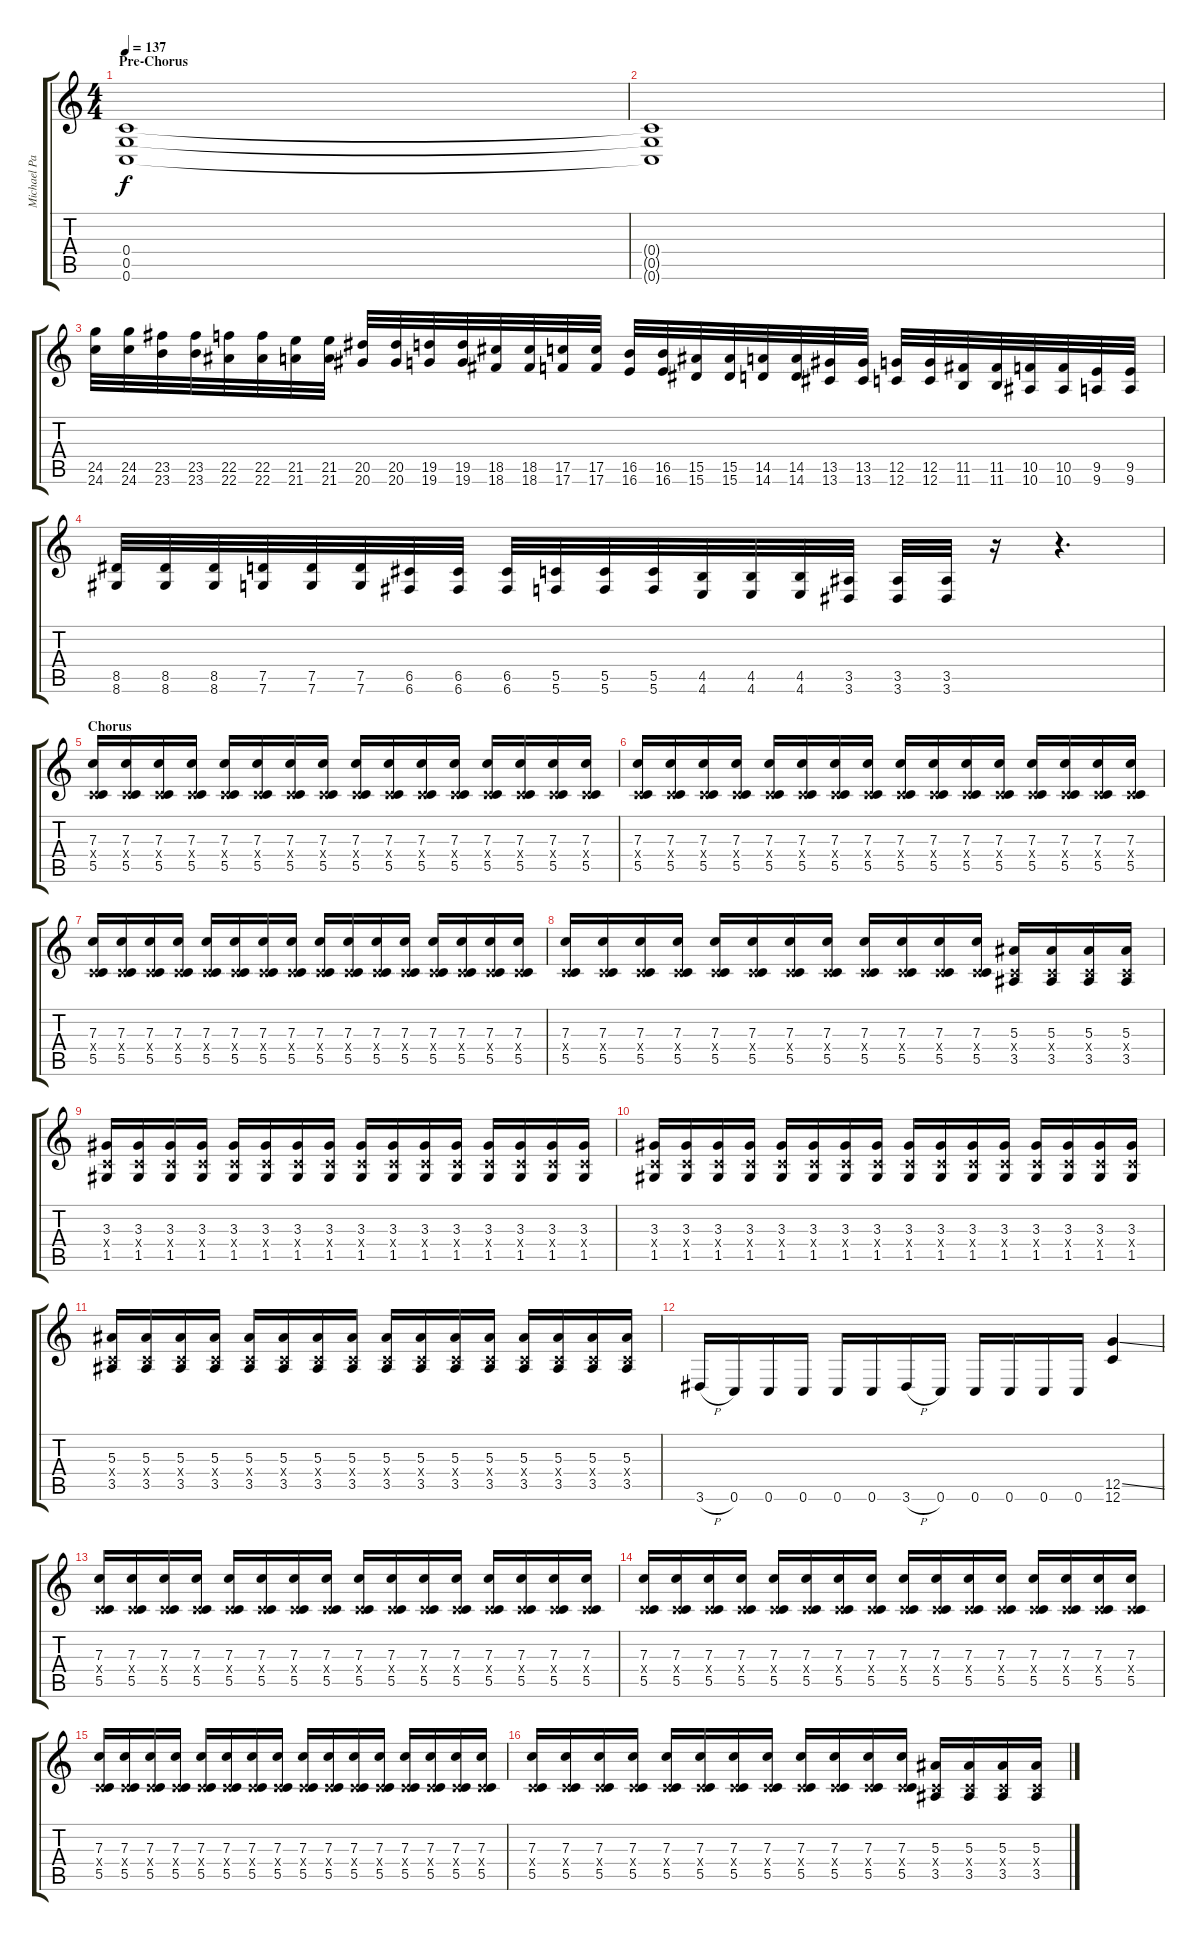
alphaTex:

\track ("Michael Padge (Lead Guitar)" "Michael Pa") {instrument distortionguitar}
\staff {score tabs}
\tuning (D4 A3 F3 C3 G2 C2) {hide}
\ts (4 4)
\section ("" "Pre-Chorus")
\tempo 137
\clef g2
\ks c
(0.4 0.5 0.6).1{dy f} |
(0.4{t} 0.5{t} 0.6{t}).1 |
(24.5 24.6).32 (24.5 24.6).32 (23.5 23.6).32 (23.5 23.6).32 (22.5 22.6).32 (22.5 22.6).32 (21.5 21.6).32 (21.5 21.6).32 (20.5 20.6).32 (20.5 20.6).32 (19.5 19.6).32 (19.5 19.6).32 (18.5 18.6).32 (18.5 18.6).32 (17.5 17.6).32 (17.5 17.6).32 (16.5 16.6).32 (16.5 16.6).32 (15.5 15.6).32 (15.5 15.6).32 (14.5 14.6).32 (14.5 14.6).32 (13.5 13.6).32 (13.5 13.6).32 (12.5 12.6).32 (12.5 12.6).32 (11.5 11.6).32 (11.5 11.6).32 (10.5 10.6).32 (10.5 10.6).32 (9.5 9.6).32 (9.5 9.6).32 |
(8.5 8.6).32 (8.5 8.6).32 (8.5 8.6).32 (7.5 7.6).32 (7.5 7.6).32 (7.5 7.6).32 (6.5 6.6).32 (6.5 6.6).32 (6.5 6.6).32 (5.5 5.6).32 (5.5 5.6).32 (5.5 5.6).32 (4.5 4.6).32 (4.5 4.6).32 (4.5 4.6).32 (3.5 3.6).32 (3.5 3.6).32 (3.5 3.6).32 r.16 r.4{d} |
\section ("" "Chorus")
(7.3 0.4{x} 5.5).16 (7.3 0.4{x} 5.5).16 (7.3 0.4{x} 5.5).16 (7.3 0.4{x} 5.5).16 (7.3 0.4{x} 5.5).16 (7.3 0.4{x} 5.5).16 (7.3 0.4{x} 5.5).16 (7.3 0.4{x} 5.5).16 (7.3 0.4{x} 5.5).16 (7.3 0.4{x} 5.5).16 (7.3 0.4{x} 5.5).16 (7.3 0.4{x} 5.5).16 (7.3 0.4{x} 5.5).16 (7.3 0.4{x} 5.5).16 (7.3 0.4{x} 5.5).16 (7.3 0.4{x} 5.5).16 |
(7.3 0.4{x} 5.5).16 (7.3 0.4{x} 5.5).16 (7.3 0.4{x} 5.5).16 (7.3 0.4{x} 5.5).16 (7.3 0.4{x} 5.5).16 (7.3 0.4{x} 5.5).16 (7.3 0.4{x} 5.5).16 (7.3 0.4{x} 5.5).16 (7.3 0.4{x} 5.5).16 (7.3 0.4{x} 5.5).16 (7.3 0.4{x} 5.5).16 (7.3 0.4{x} 5.5).16 (7.3 0.4{x} 5.5).16 (7.3 0.4{x} 5.5).16 (7.3 0.4{x} 5.5).16 (7.3 0.4{x} 5.5).16 |
(7.3 0.4{x} 5.5).16 (7.3 0.4{x} 5.5).16 (7.3 0.4{x} 5.5).16 (7.3 0.4{x} 5.5).16 (7.3 0.4{x} 5.5).16 (7.3 0.4{x} 5.5).16 (7.3 0.4{x} 5.5).16 (7.3 0.4{x} 5.5).16 (7.3 0.4{x} 5.5).16 (7.3 0.4{x} 5.5).16 (7.3 0.4{x} 5.5).16 (7.3 0.4{x} 5.5).16 (7.3 0.4{x} 5.5).16 (7.3 0.4{x} 5.5).16 (7.3 0.4{x} 5.5).16 (7.3 0.4{x} 5.5).16 |
(7.3 0.4{x} 5.5).16 (7.3 0.4{x} 5.5).16 (7.3 0.4{x} 5.5).16 (7.3 0.4{x} 5.5).16 (7.3 0.4{x} 5.5).16 (7.3 0.4{x} 5.5).16 (7.3 0.4{x} 5.5).16 (7.3 0.4{x} 5.5).16 (7.3 0.4{x} 5.5).16 (7.3 0.4{x} 5.5).16 (7.3 0.4{x} 5.5).16 (7.3 0.4{x} 5.5).16 (5.3 0.4{x} 3.5).16 (5.3 0.4{x} 3.5).16 (5.3 0.4{x} 3.5).16 (5.3 0.4{x} 3.5).16 |
(3.3 0.4{x} 1.5).16 (3.3 0.4{x} 1.5).16 (3.3 0.4{x} 1.5).16 (3.3 0.4{x} 1.5).16 (3.3 0.4{x} 1.5).16 (3.3 0.4{x} 1.5).16 (3.3 0.4{x} 1.5).16 (3.3 0.4{x} 1.5).16 (3.3 0.4{x} 1.5).16 (3.3 0.4{x} 1.5).16 (3.3 0.4{x} 1.5).16 (3.3 0.4{x} 1.5).16 (3.3 0.4{x} 1.5).16 (3.3 0.4{x} 1.5).16 (3.3 0.4{x} 1.5).16 (3.3 0.4{x} 1.5).16 |
(3.3 0.4{x} 1.5).16 (3.3 0.4{x} 1.5).16 (3.3 0.4{x} 1.5).16 (3.3 0.4{x} 1.5).16 (3.3 0.4{x} 1.5).16 (3.3 0.4{x} 1.5).16 (3.3 0.4{x} 1.5).16 (3.3 0.4{x} 1.5).16 (3.3 0.4{x} 1.5).16 (3.3 0.4{x} 1.5).16 (3.3 0.4{x} 1.5).16 (3.3 0.4{x} 1.5).16 (3.3 0.4{x} 1.5).16 (3.3 0.4{x} 1.5).16 (3.3 0.4{x} 1.5).16 (3.3 0.4{x} 1.5).16 |
(5.3 0.4{x} 3.5).16 (5.3 0.4{x} 3.5).16 (5.3 0.4{x} 3.5).16 (5.3 0.4{x} 3.5).16 (5.3 0.4{x} 3.5).16 (5.3 0.4{x} 3.5).16 (5.3 0.4{x} 3.5).16 (5.3 0.4{x} 3.5).16 (5.3 0.4{x} 3.5).16 (5.3 0.4{x} 3.5).16 (5.3 0.4{x} 3.5).16 (5.3 0.4{x} 3.5).16 (5.3 0.4{x} 3.5).16 (5.3 0.4{x} 3.5).16 (5.3 0.4{x} 3.5).16 (5.3 0.4{x} 3.5).16 |
3.6{h}.16 0.6.16 0.6.16 0.6.16 0.6.16 0.6.16 3.6{h}.16 0.6.16 0.6.16 0.6.16 0.6.16 0.6.16 (12.5{ss} 12.6).4 |
(7.3 0.4{x} 5.5).16 (7.3 0.4{x} 5.5).16 (7.3 0.4{x} 5.5).16 (7.3 0.4{x} 5.5).16 (7.3 0.4{x} 5.5).16 (7.3 0.4{x} 5.5).16 (7.3 0.4{x} 5.5).16 (7.3 0.4{x} 5.5).16 (7.3 0.4{x} 5.5).16 (7.3 0.4{x} 5.5).16 (7.3 0.4{x} 5.5).16 (7.3 0.4{x} 5.5).16 (7.3 0.4{x} 5.5).16 (7.3 0.4{x} 5.5).16 (7.3 0.4{x} 5.5).16 (7.3 0.4{x} 5.5).16 |
(7.3 0.4{x} 5.5).16 (7.3 0.4{x} 5.5).16 (7.3 0.4{x} 5.5).16 (7.3 0.4{x} 5.5).16 (7.3 0.4{x} 5.5).16 (7.3 0.4{x} 5.5).16 (7.3 0.4{x} 5.5).16 (7.3 0.4{x} 5.5).16 (7.3 0.4{x} 5.5).16 (7.3 0.4{x} 5.5).16 (7.3 0.4{x} 5.5).16 (7.3 0.4{x} 5.5).16 (7.3 0.4{x} 5.5).16 (7.3 0.4{x} 5.5).16 (7.3 0.4{x} 5.5).16 (7.3 0.4{x} 5.5).16 |
(7.3 0.4{x} 5.5).16 (7.3 0.4{x} 5.5).16 (7.3 0.4{x} 5.5).16 (7.3 0.4{x} 5.5).16 (7.3 0.4{x} 5.5).16 (7.3 0.4{x} 5.5).16 (7.3 0.4{x} 5.5).16 (7.3 0.4{x} 5.5).16 (7.3 0.4{x} 5.5).16 (7.3 0.4{x} 5.5).16 (7.3 0.4{x} 5.5).16 (7.3 0.4{x} 5.5).16 (7.3 0.4{x} 5.5).16 (7.3 0.4{x} 5.5).16 (7.3 0.4{x} 5.5).16 (7.3 0.4{x} 5.5).16 |
(7.3 0.4{x} 5.5).16 (7.3 0.4{x} 5.5).16 (7.3 0.4{x} 5.5).16 (7.3 0.4{x} 5.5).16 (7.3 0.4{x} 5.5).16 (7.3 0.4{x} 5.5).16 (7.3 0.4{x} 5.5).16 (7.3 0.4{x} 5.5).16 (7.3 0.4{x} 5.5).16 (7.3 0.4{x} 5.5).16 (7.3 0.4{x} 5.5).16 (7.3 0.4{x} 5.5).16 (5.3 0.4{x} 3.5).16 (5.3 0.4{x} 3.5).16 (5.3 0.4{x} 3.5).16 (5.3 0.4{x} 3.5).16
